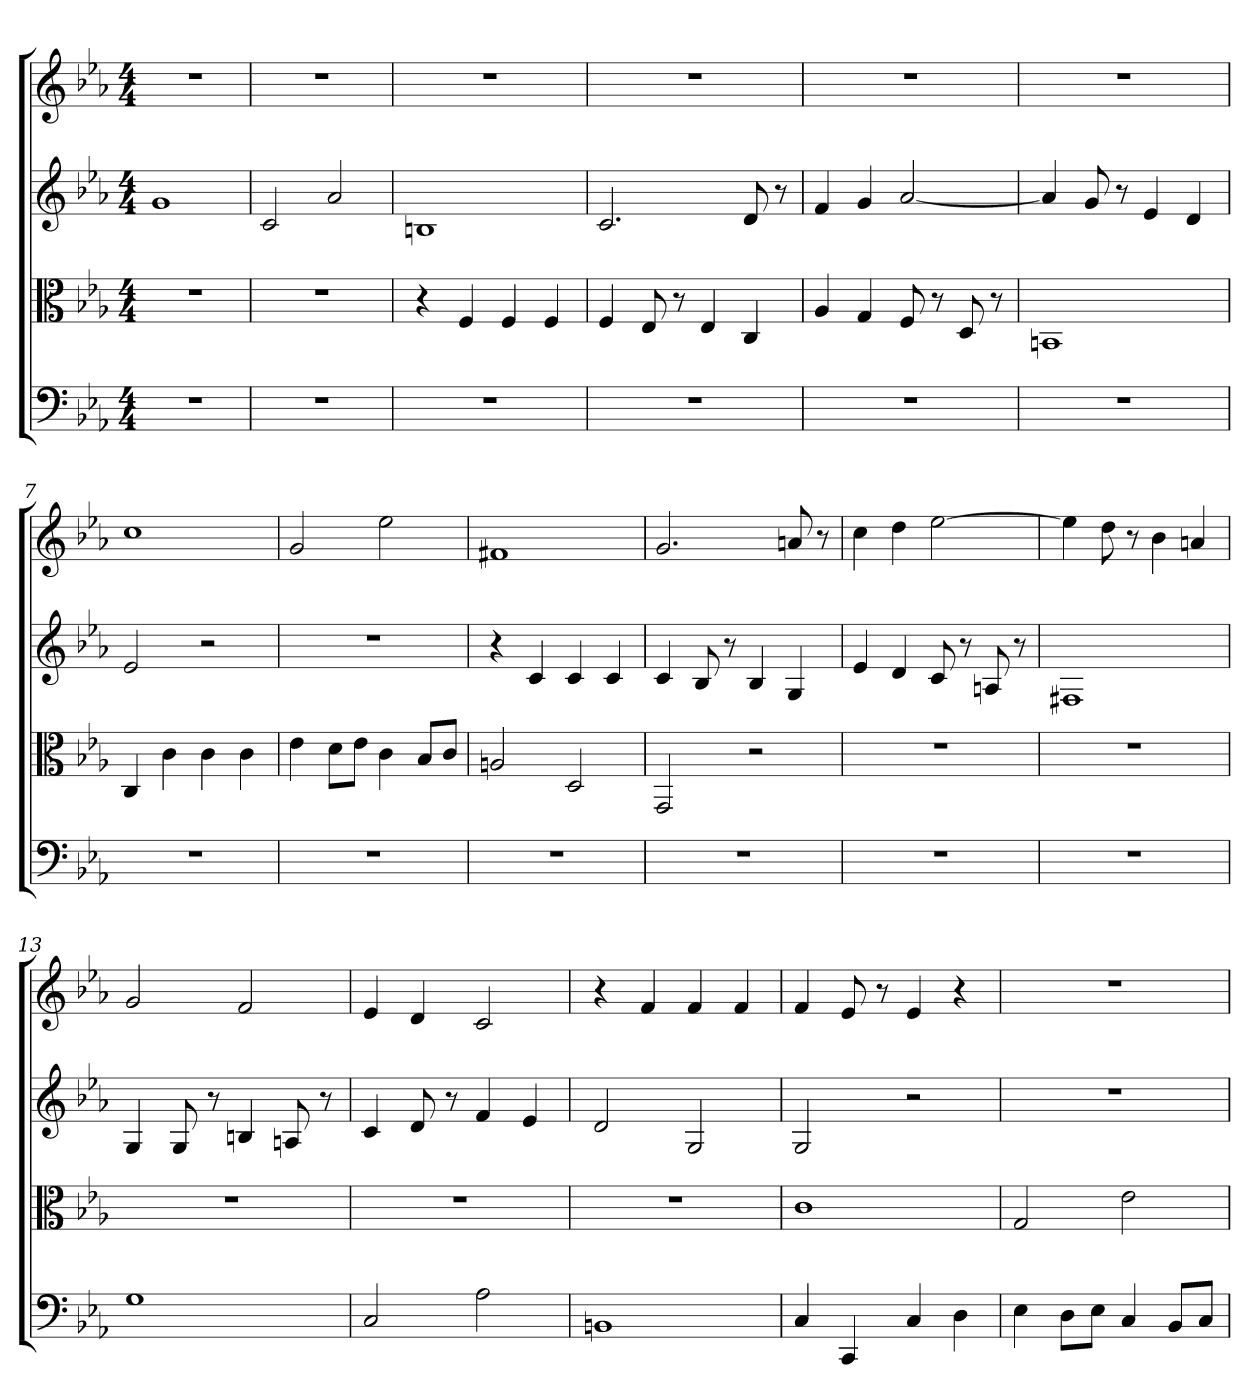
**kern	**kern	**kern	**kern
*part4	*part3	*part2	*part1
*staff4	*staff3	*staff2	*staff1
*clefF4	*clefC3	*clefG2	*clefG2
*k[b-e-a-]	*k[b-e-a-]	*k[b-e-a-]	*k[b-e-a-]
*c:	*c:	*c:	*c:
*M4/4	*M4/4	*M4/4	*M4/4
=	=	=	=
1r	1r	1g	1r
=2	=2	=2	=2
1r	1r	2c	1r
.	.	2a-	.
=3	=3	=3	=3
1r	4r	1Bn	1r
.	4F	.	.
.	4F	.	.
.	4F	.	.
=4	=4	=4	=4
1r	4F	2.c	1r
.	8E-	.	.
.	8r	.	.
.	4E-	.	.
.	4C	8d	.
.	.	8r	.
=5	=5	=5	=5
1r	4A-	4f	1r
.	4G	4g	.
.	8F	[2a-	.
.	8r	.	.
.	8D	.	.
.	8r	.	.
=6	=6	=6	=6
1r	1BBn	4a-]	1r
.	.	8g	.
.	.	8r	.
.	.	4e-	.
.	.	4d	.
=7	=7	=7	=7
1r	4C	2e-	1cc
.	4c	.	.
.	4c	2r	.
.	4c	.	.
=8	=8	=8	=8
1r	4e-	1r	2g
.	8d\L	.	.
.	8e-\J	.	.
.	4c	.	2ee-
.	8B-/L	.	.
.	8c/J	.	.
=9	=9	=9	=9
1r	2An	4r	1f#X
.	.	4c	.
.	2D	4c	.
.	.	4c	.
=10	=10	=10	=10
1r	2GG	4c	2.g
.	.	8B-	.
.	.	8r	.
.	2r	4B-	.
.	.	4G	8an
.	.	.	8r
=11	=11	=11	=11
1r	1r	4e-	4cc
.	.	4d	4dd
.	.	8c	[2ee-
.	.	8r	.
.	.	8An	.
.	.	8r	.
=12	=12	=12	=12
1r	1r	1F#X	4ee-]
.	.	.	8dd
.	.	.	8r
.	.	.	4b-
.	.	.	4an
=13	=13	=13	=13
1G	1r	4G	2g
.	.	8G	.
.	.	8r	.
.	.	4Bn	2f
.	.	8An	.
.	.	8r	.
=14	=14	=14	=14
2C	1r	4c	4e-
.	.	8d	4d
.	.	8r	.
2A-	.	4f	2c
.	.	4e-	.
=15	=15	=15	=15
1BBn	1r	2d	4r
.	.	.	4f
.	.	2G	4f
.	.	.	4f
=16	=16	=16	=16
4C	1c	2G	4f
4CC	.	.	8e-
.	.	.	8r
4C	.	2r	4e-
4D	.	.	4r
=17	=17	=17	=17
4E-	2G	1r	1r
8D\L	.	.	.
8E-\J	.	.	.
4C	2e-	.	.
8BB-/L	.	.	.
8C/J	.	.	.
=	=	=	=
*-	*-	*-	*-
